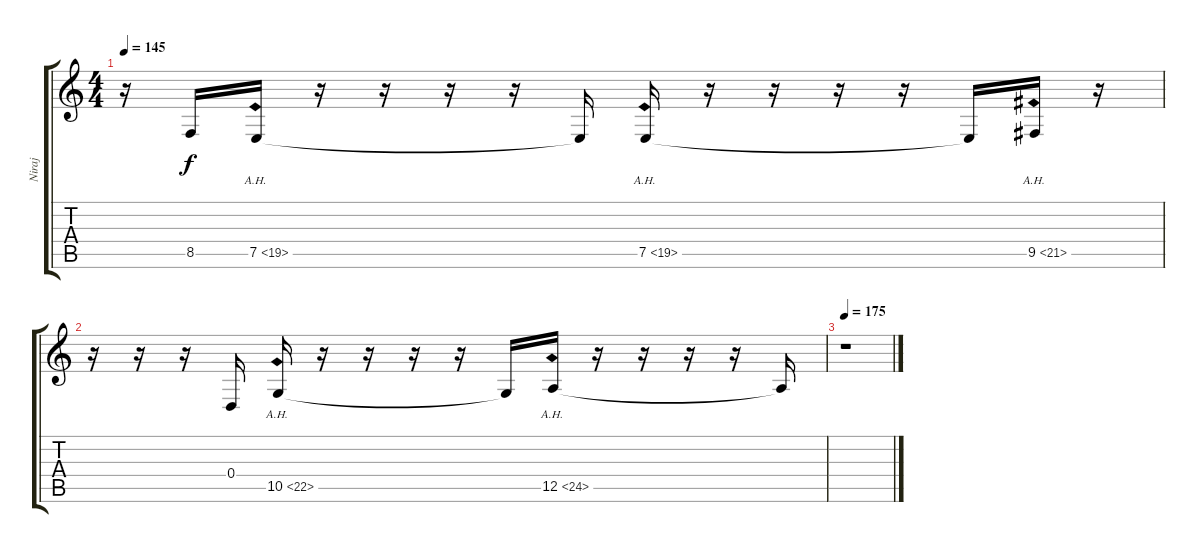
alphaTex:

\track ("Niraj" "Niraj") {instrument acousticgrandpiano}
\staff {score tabs}
\tuning (E4 B3 G3 D3 A2 D2) {hide}
\ts (4 4)
\tempo 145
\clef g2
\ks c
r.16{dy f} 8.5{t}.16 7.5{ah 12}.16 r.16 r.16 r.16 r.16 7.5{t}.16 7.5{ah 12}.16 r.16 r.16 r.16 r.16 7.5{t}.16 9.5{ah 12}.16 r.16 |
r.16 r.16 r.16 0.4.16 10.5{ah 12}.16 r.16 r.16 r.16 r.16 10.5{t}.16 12.5{ah 12}.16 r.16 r.16 r.16 r.16 12.5{t}.16 |
\tempo 175
r.1
